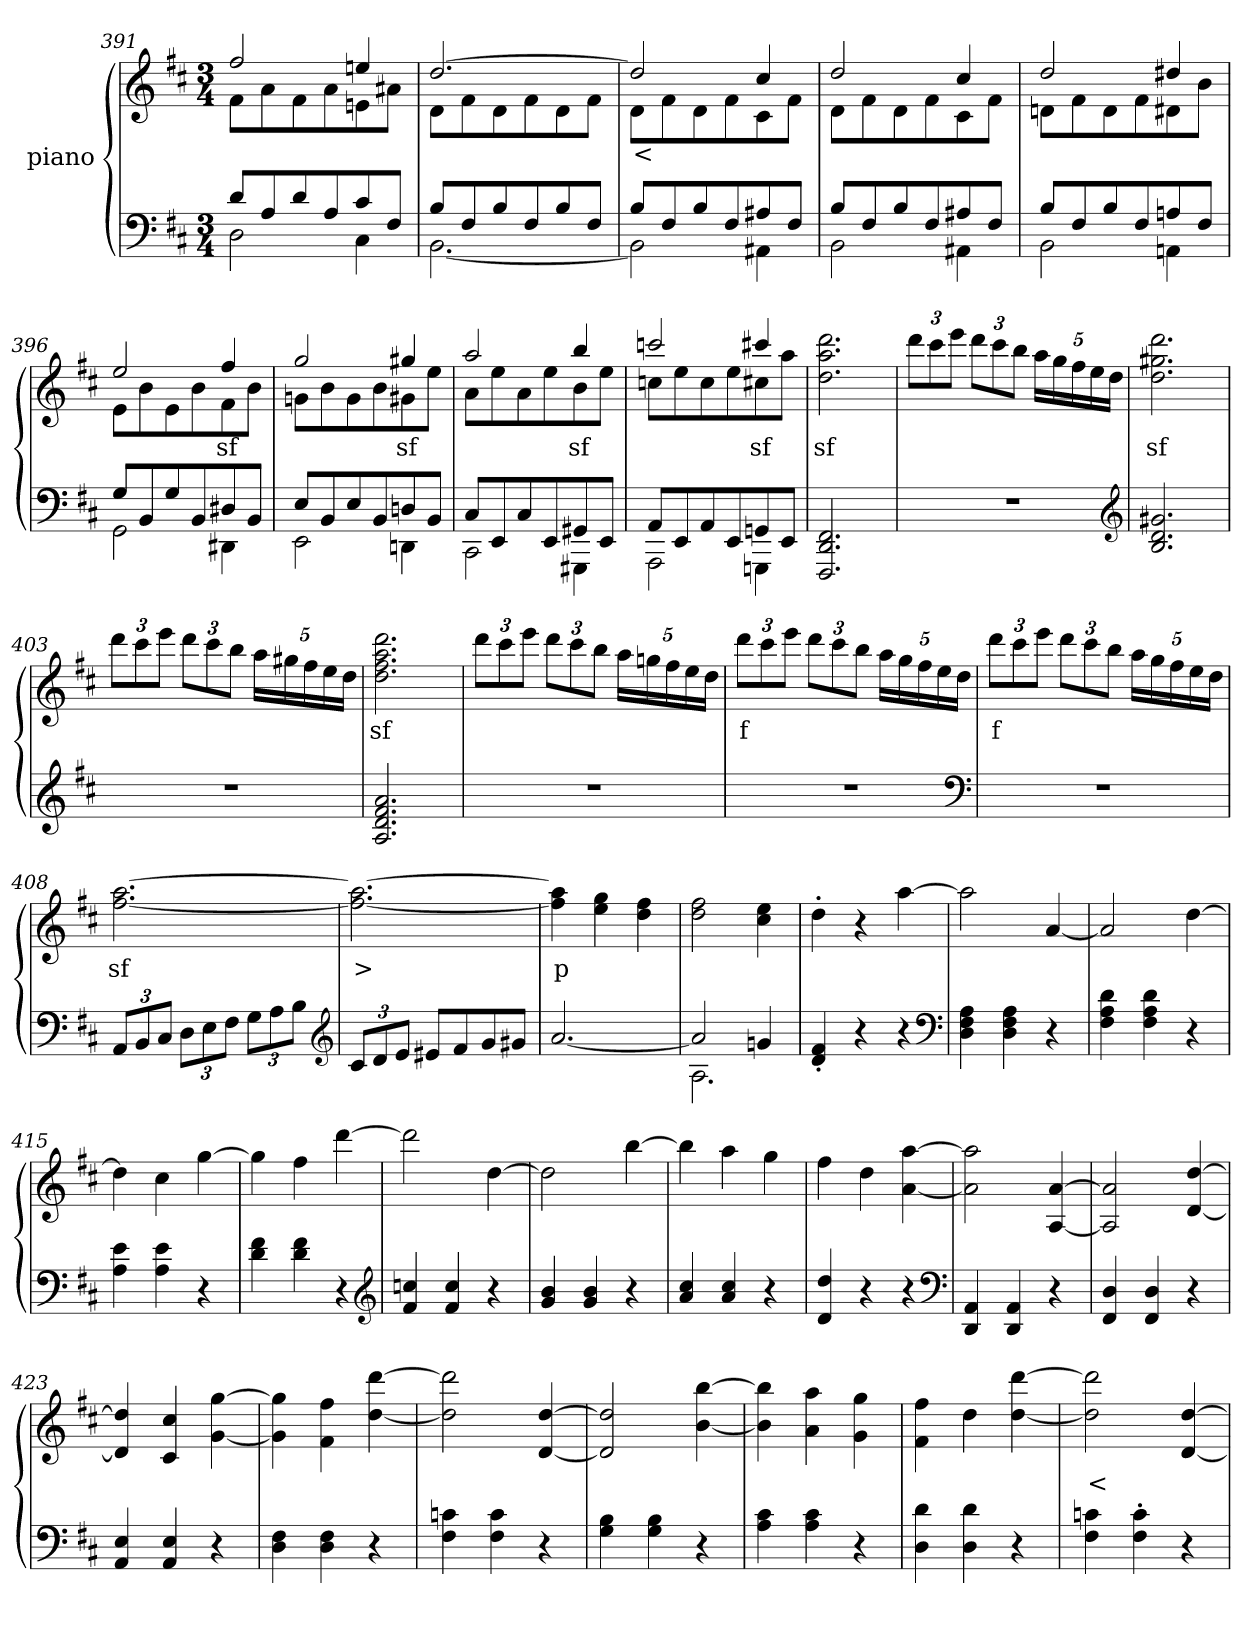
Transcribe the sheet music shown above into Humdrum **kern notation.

**kern	**kern	**text
*part2	*part1	*part1
*staff2	*staff1	*staff1
*	*I"piano	*
*clefF4	*clefG2	*
*k[f#c#]	*k[f#c#]	*
*D:	*D:	*
*M3/4	*M3/4	*
=391	=391	=391
*^	*^	*
8dL	2D	2ff#	8f#L	.
8A	.	.	8a	.
8d	.	.	8f#	.
8A	.	.	8a	.
8c#	4C#	4een	8en	.
8F#J	.	.	8a#XJ	.
=392	=392	=392	=392	=392
8BL	[2.BB	[2.dd	8dL	.
8F#	.	.	8f#	.
8B	.	.	8d	.
8F#	.	.	8f#	.
8B	.	.	8d	.
8F#J	.	.	8f#J	.
=393	=393	=393	=393	=393
8BL	2BB]	2dd]	8dL	<
8F#	.	.	8f#	.
8B	.	.	8d	.
8F#	.	.	8f#	.
8A#X	4AA#	4cc#	8c#	.
8F#J	.	.	8f#J	.
=394	=394	=394	=394	=394
8BL	2BB	2dd	8dL	.
8F#	.	.	8f#	.
8B	.	.	8d	.
8F#	.	.	8f#	.
8A#X	4AA#	4cc#	8c#	.
8F#J	.	.	8f#J	.
=395	=395	=395	=395	=395
8BL	2BB	2dd	8dnL	.
8F#	.	.	8f#	.
8B	.	.	8d	.
8F#	.	.	8f#	.
8An	4AAn	4dd#X	8d#X	.
8F#J	.	.	8bJ	.
=396	=396	=396	=396	=396
8GL	2GG	2ee	8eL	.
8BB	.	.	8b	.
8G	.	.	8e	.
8BB	.	.	8b	.
8D#X	4DD#	4ff#	8f#	sf
8BBJ	.	.	8bJ	.
=397	=397	=397	=397	=397
8EL	2EE	2gg	8gnL	.
8BB	.	.	8b	.
8E	.	.	8g	.
8BB	.	.	8b	.
8Dn	4DDn	4gg#X	8g#X	sf
8BBJ	.	.	8eeJ	.
=398	=398	=398	=398	=398
8C#L	2CC#	2aa	8aL	.
8EE	.	.	8ee	.
8C#	.	.	8a	.
8EE	.	.	8ee	.
8GG#X	4GGG#	4bb	8b	sf
8EEJ	.	.	8eeJ	.
=399	=399	=399	=399	=399
8AAL	2AAA	2cccn	8ccnL	.
8EE	.	.	8ee	.
8AA	.	.	8cc	.
8EE	.	.	8ee	.
8GGn	4GGGn	4ccc#X	8cc#X	sf
8EEJ	.	.	8aaJ	.
*v	*v	*	*	*
*	*v	*v	*
=400	=400	=400
2.FFF# 2.DD 2.FF#	2.dd 2.aa 2.ddd	sf
=401	=401	=401
2.r	12dddL	.
.	12ccc#	.
.	12eeeJ	.
.	12dddL	.
.	12ccc#	.
.	12bbJ	.
.	20aaLL	.
.	20gg	.
.	20ff#	.
.	20ee	.
.	20ddJJ	.
*clefG2	*	*
=402	=402	=402
2.B 2.d 2.g#X	2.dd 2.gg#X 2.ddd	sf
=403	=403	=403
2.r	12dddL	.
.	12ccc#	.
.	12eeeJ	.
.	12dddL	.
.	12ccc#	.
.	12bbJ	.
.	20aaLL	.
.	20gg#X	.
.	20ff#	.
.	20ee	.
.	20ddJJ	.
=404	=404	=404
2.A 2.d 2.f# 2.a	2.dd 2.ff# 2.aa 2.ddd	sf
=405	=405	=405
2.r	12dddL	.
.	12ccc#	.
.	12eeeJ	.
.	12dddL	.
.	12ccc#	.
.	12bbJ	.
.	20aaLL	.
.	20ggn	.
.	20ff#	.
.	20ee	.
.	20ddJJ	.
=406	=406	=406
2.r	12dddL	f
.	12ccc#	.
.	12eeeJ	.
.	12dddL	.
.	12ccc#	.
.	12bbJ	.
.	20aaLL	.
.	20gg	.
.	20ff#	.
.	20ee	.
.	20ddJJ	.
*clefF4	*	*
=407	=407	=407
2.r	12dddL	f
.	12ccc#	.
.	12eeeJ	.
.	12dddL	.
.	12ccc#	.
.	12bbJ	.
.	20aaLL	.
.	20gg	.
.	20ff#	.
.	20ee	.
.	20ddJJ	.
=408	=408	=408
12AAL	[2.ff# [2.aa	sf
12BB	.	.
12C#J	.	.
12DL	.	.
12E	.	.
12F#J	.	.
12GL	.	.
12A	.	.
12BJ	.	.
*clefG2	*	*
=409	=409	=409
12c#L	2.ff#_ 2.aa_	>
12d	.	.
12eJ	.	.
8e#XL	.	.
8f#	.	.
8g	.	.
8g#XJ	.	.
=410	=410	=410
[2.a	4ff#] 4aa]	p
.	4ee 4gg	.
.	4dd 4ff#	.
=411	=411	=411
*^	*	*
2a]	2.A	2dd 2ff#	.
4gn	.	4cc# 4ee	.
*v	*v	*	*
=412	=412	=412
4d'> 4f#'>	4dd'>	.
4r	4r	.
4r	[4aa	.
*clefF4	*	*
=413	=413	=413
4D 4F# 4A	2aa]	.
4D 4F# 4A	.	.
4r	[4a	.
=414	=414	=414
4F# 4A 4d	2a]	.
4F# 4A 4d	.	.
4r	[4dd	.
=415	=415	=415
4A 4e	4dd]	.
4A 4e	4cc#	.
4r	[4gg	.
=416	=416	=416
4d 4f#	4gg]	.
4d 4f#	4ff#	.
4r	[4ddd	.
*clefG2	*	*
=417	=417	=417
4f# 4ccn	2ddd]	.
4f# 4cc	.	.
4r	[4dd	.
=418	=418	=418
4g 4b	2dd]	.
4g 4b	.	.
4r	[4bb	.
=419	=419	=419
4a/ 4cc#/	4bb]	.
4a/ 4cc#/	4aa	.
4r	4gg	.
=420	=420	=420
4d 4dd	4ff#	.
4r	4dd	.
4r	[4a [4aa	.
*clefF4	*	*
=421	=421	=421
4DD 4AA	2a] 2aa]	.
4DD 4AA	.	.
4r	[4A [4a	.
=422	=422	=422
4FF# 4D	2A] 2a]	.
4FF# 4D	.	.
4r	[4d [4dd	.
=423	=423	=423
4AA 4E	4d] 4dd]	.
4AA 4E	4c# 4cc#	.
4r	[4g [4gg	.
=424	=424	=424
4D 4F#	4g] 4gg]	.
4D 4F#	4f# 4ff#	.
4r	[4dd [4ddd	.
=425	=425	=425
4F# 4cn	2dd] 2ddd]	.
4F# 4c	.	.
4r	[4d [4dd	.
=426	=426	=426
4G 4B	2d] 2dd]	.
4G 4B	.	.
4r	[4b [4bb	.
=427	=427	=427
4A 4c#	4b] 4bb]	.
4A 4c#	4a 4aa	.
4r	4g 4gg	.
=428	=428	=428
4D 4d	4f# 4ff#	.
4D 4d	4dd	.
4r	[4dd [4ddd	.
=429	=429	=429
4F# 4cn	2dd] 2ddd]	<
4F#'> 4c'>	.	.
4r	[4d [4dd	.
=	=	=
*-	*-	*-
